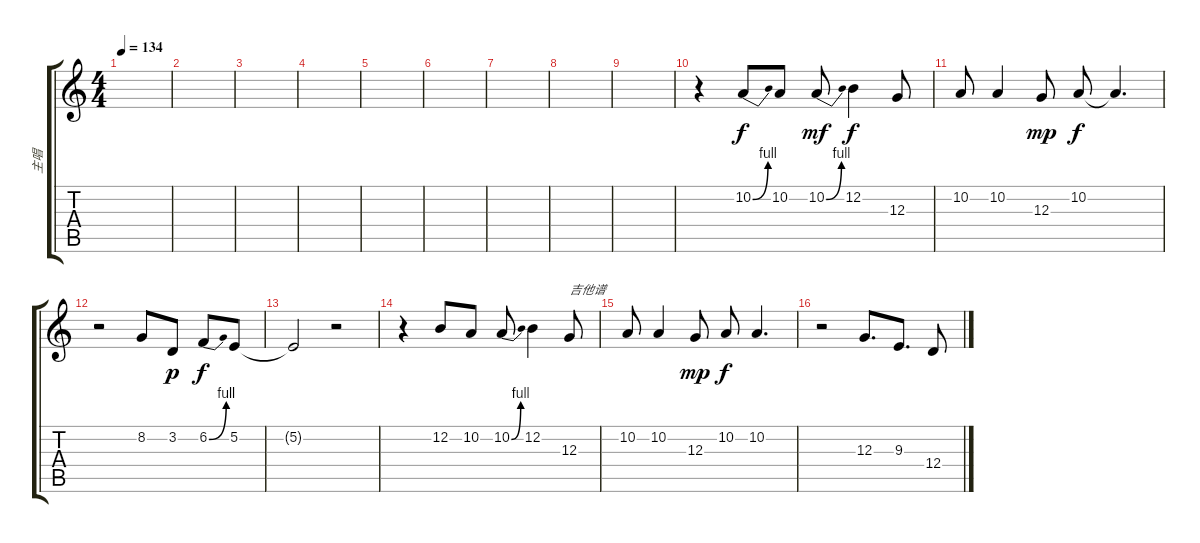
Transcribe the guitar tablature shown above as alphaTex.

\track ("主唱" "主唱") {instrument voiceoohs}
\staff {score tabs}
\tuning (E4 B3 G3 D3 A2 E2) {hide}
\ts (4 4)
\tempo 134
\clef g2
\ks c
|
|
|
|
|
|
|
|
|
r.4 10.2{be (bend 0 0 60 4)}.8 10.2.8 10.2{be (bend 0 0 60 4)}.8{dy mf} 12.2.4{dy f} 12.3.8 |
10.2.8 10.2.4 12.3.8{dy mp} 10.2.8{dy f} 10.2{t}.4{d} |
r.2 8.2.8 3.2.8{dy p} 6.2{be (bend 0 0 60 4)}.8{dy f} 5.2.8 |
5.2{t}.2 r.2 |
r.4 12.2.8 10.2.8 10.2{be (bend 0 0 60 4)}.8 12.2.4 12.3.8{txt "吉他谱"} |
10.2.8 10.2.4 12.3.8{dy mp} 10.2.8{dy f} 10.2.4{d} |
r.2 12.3.8{d} 9.3.8{d} 12.4.8
